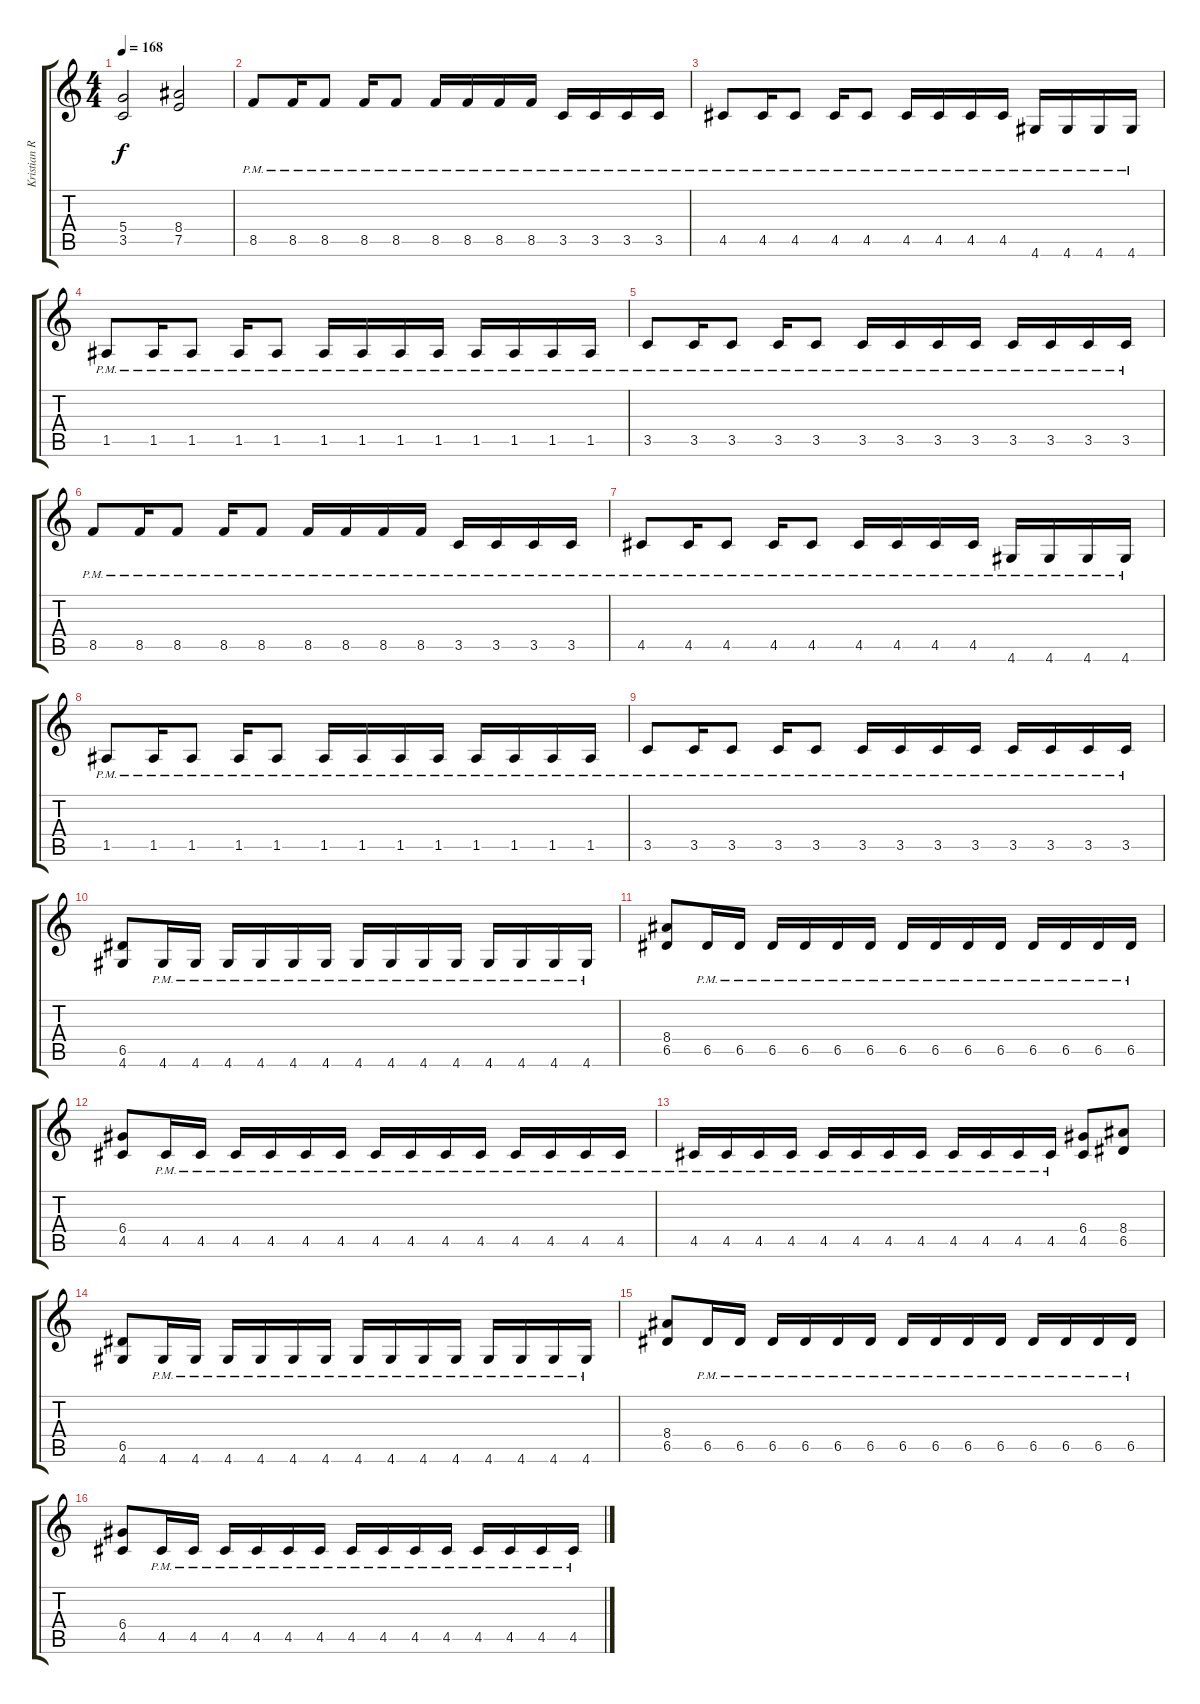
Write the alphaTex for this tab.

\track ("Kristian Ranta" "Kristian R") {instrument distortionguitar}
\staff {score tabs}
\tuning (E4 B3 G3 D3 A2 E2) {hide}
\ts (4 4)
\tempo 168
\clef g2
\ks c
(5.4 3.5).2{dy f} (8.4 7.5).2 |
8.5{pm}.8 8.5{pm}.16 8.5{pm}.8 8.5{pm}.16 8.5{pm}.8 8.5{pm}.16 8.5{pm}.16 8.5{pm}.16 8.5{pm}.16 3.5{pm}.16 3.5{pm}.16 3.5{pm}.16 3.5{pm}.16 |
4.5{pm}.8 4.5{pm}.16 4.5{pm}.8 4.5{pm}.16 4.5{pm}.8 4.5{pm}.16 4.5{pm}.16 4.5{pm}.16 4.5{pm}.16 4.6{pm}.16 4.6{pm}.16 4.6{pm}.16 4.6{pm}.16 |
1.5{pm}.8 1.5{pm}.16 1.5{pm}.8 1.5{pm}.16 1.5{pm}.8 1.5{pm}.16 1.5{pm}.16 1.5{pm}.16 1.5{pm}.16 1.5{pm}.16 1.5{pm}.16 1.5{pm}.16 1.5{pm}.16 |
3.5{pm}.8 3.5{pm}.16 3.5{pm}.8 3.5{pm}.16 3.5{pm}.8 3.5{pm}.16 3.5{pm}.16 3.5{pm}.16 3.5{pm}.16 3.5{pm}.16 3.5{pm}.16 3.5{pm}.16 3.5{pm}.16 |
8.5{pm}.8 8.5{pm}.16 8.5{pm}.8 8.5{pm}.16 8.5{pm}.8 8.5{pm}.16 8.5{pm}.16 8.5{pm}.16 8.5{pm}.16 3.5{pm}.16 3.5{pm}.16 3.5{pm}.16 3.5{pm}.16 |
4.5{pm}.8 4.5{pm}.16 4.5{pm}.8 4.5{pm}.16 4.5{pm}.8 4.5{pm}.16 4.5{pm}.16 4.5{pm}.16 4.5{pm}.16 4.6{pm}.16 4.6{pm}.16 4.6{pm}.16 4.6{pm}.16 |
1.5{pm}.8 1.5{pm}.16 1.5{pm}.8 1.5{pm}.16 1.5{pm}.8 1.5{pm}.16 1.5{pm}.16 1.5{pm}.16 1.5{pm}.16 1.5{pm}.16 1.5{pm}.16 1.5{pm}.16 1.5{pm}.16 |
3.5{pm}.8 3.5{pm}.16 3.5{pm}.8 3.5{pm}.16 3.5{pm}.8 3.5{pm}.16 3.5{pm}.16 3.5{pm}.16 3.5{pm}.16 3.5{pm}.16 3.5{pm}.16 3.5{pm}.16 3.5{pm}.16 |
(6.5 4.6).8 4.6{pm}.16 4.6{pm}.16 4.6{pm}.16 4.6{pm}.16 4.6{pm}.16 4.6{pm}.16 4.6{pm}.16 4.6{pm}.16 4.6{pm}.16 4.6{pm}.16 4.6{pm}.16 4.6{pm}.16 4.6{pm}.16 4.6{pm}.16 |
(8.4 6.5).8 6.5{pm}.16 6.5{pm}.16 6.5{pm}.16 6.5{pm}.16 6.5{pm}.16 6.5{pm}.16 6.5{pm}.16 6.5{pm}.16 6.5{pm}.16 6.5{pm}.16 6.5{pm}.16 6.5{pm}.16 6.5{pm}.16 6.5{pm}.16 |
(6.4 4.5).8 4.5{pm}.16 4.5{pm}.16 4.5{pm}.16 4.5{pm}.16 4.5{pm}.16 4.5{pm}.16 4.5{pm}.16 4.5{pm}.16 4.5{pm}.16 4.5{pm}.16 4.5{pm}.16 4.5{pm}.16 4.5{pm}.16 4.5{pm}.16 |
4.5{pm}.16 4.5{pm}.16 4.5{pm}.16 4.5{pm}.16 4.5{pm}.16 4.5{pm}.16 4.5{pm}.16 4.5{pm}.16 4.5{pm}.16 4.5{pm}.16 4.5{pm}.16 4.5{pm}.16 (6.4 4.5).8 (8.4 6.5).8 |
(6.5 4.6).8 4.6{pm}.16 4.6{pm}.16 4.6{pm}.16 4.6{pm}.16 4.6{pm}.16 4.6{pm}.16 4.6{pm}.16 4.6{pm}.16 4.6{pm}.16 4.6{pm}.16 4.6{pm}.16 4.6{pm}.16 4.6{pm}.16 4.6{pm}.16 |
(8.4 6.5).8 6.5{pm}.16 6.5{pm}.16 6.5{pm}.16 6.5{pm}.16 6.5{pm}.16 6.5{pm}.16 6.5{pm}.16 6.5{pm}.16 6.5{pm}.16 6.5{pm}.16 6.5{pm}.16 6.5{pm}.16 6.5{pm}.16 6.5{pm}.16 |
(6.4 4.5).8 4.5{pm}.16 4.5{pm}.16 4.5{pm}.16 4.5{pm}.16 4.5{pm}.16 4.5{pm}.16 4.5{pm}.16 4.5{pm}.16 4.5{pm}.16 4.5{pm}.16 4.5{pm}.16 4.5{pm}.16 4.5{pm}.16 4.5{pm}.16
